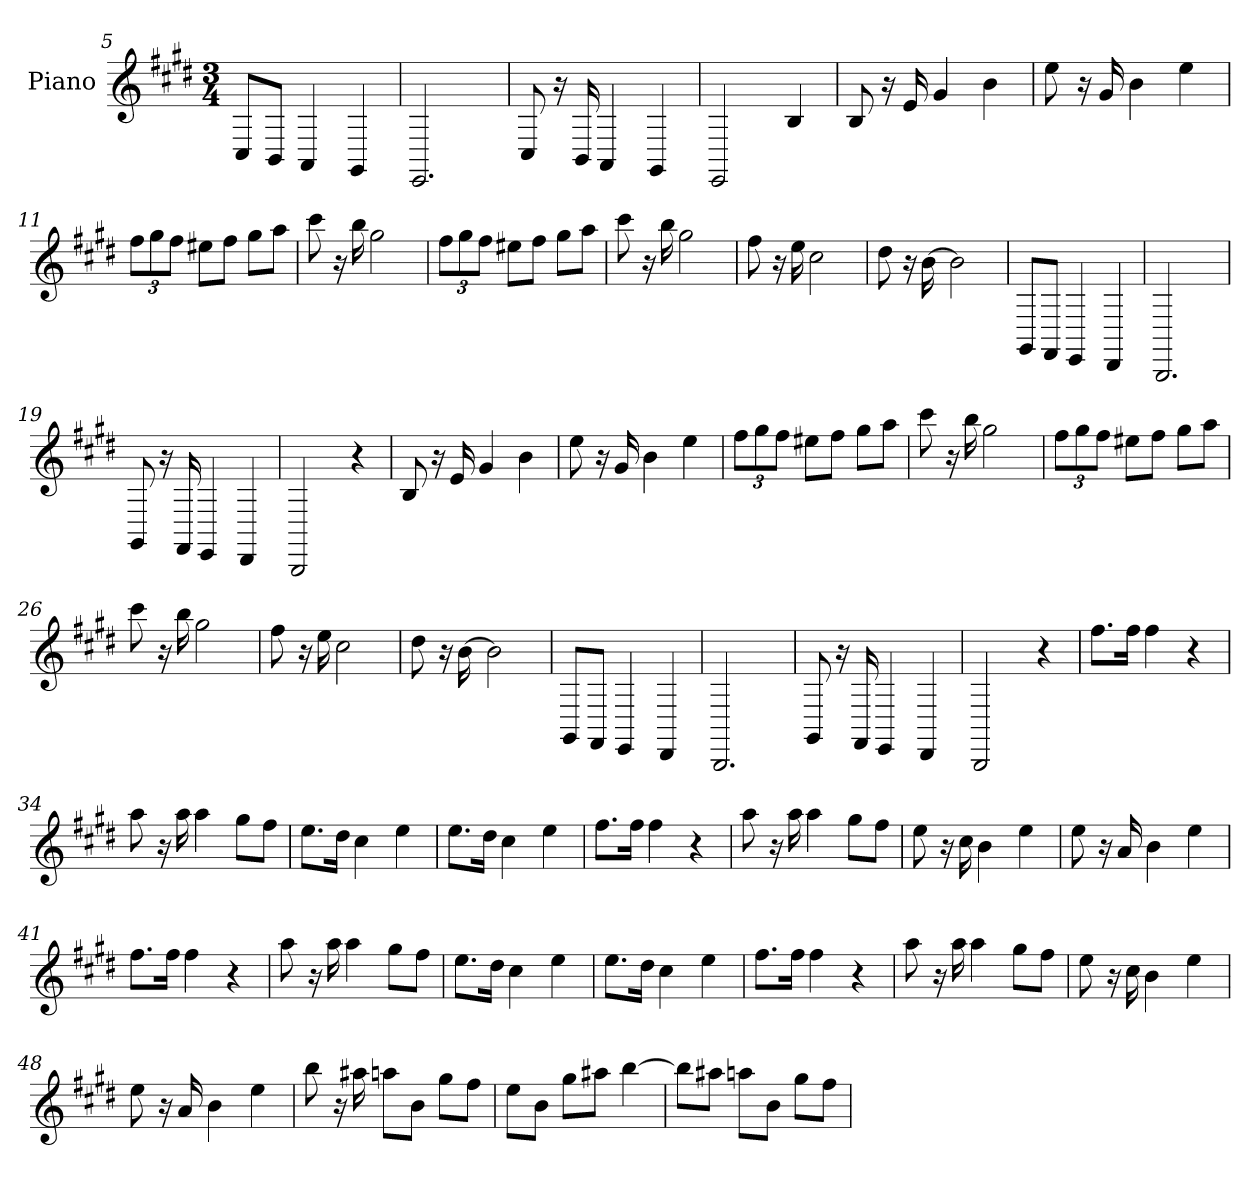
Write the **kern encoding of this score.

**kern
*part1
*staff1
*I"Piano
*I'Pno
*clefG2
*k[f#c#g#d#]
*E:
*M3/4
*MM200
=5
8C#/L
8BB/J
4AA
4GG#
=6
2.EE
=7
8C#
16r
16BB
4AA
4GG#
=8
2EE
4B
=9
8B
16r
16e
4g#
4b
=10
8ee
16r
16g#
4b
4ee
=11
12ff#\L
12gg#\
12ff#\J
8ee#X\L
8ff#\J
8gg#\L
8aa\J
=12
8ccc#
16r
16bb
2gg#
=13
12ff#\L
12gg#\
12ff#\J
8ee#X\L
8ff#\J
8gg#\L
8aa\J
=14
8ccc#
16r
16bb
2gg#
=15
8ff#
16r
16ee
2cc#
=16
8dd#
16r
[16b
2b]
=17
8GG#/L
8FF#/J
4EE
4DD#
=18
2.BBB
=19
8GG#
16r
16FF#
4EE
4DD#
=20
2BBB
4r
=21
8B
16r
16e
4g#
4b
=22
8ee
16r
16g#
4b
4ee
=23
12ff#\L
12gg#\
12ff#\J
8ee#X\L
8ff#\J
8gg#\L
8aa\J
=24
8ccc#
16r
16bb
2gg#
=25
12ff#\L
12gg#\
12ff#\J
8ee#X\L
8ff#\J
8gg#\L
8aa\J
=26
8ccc#
16r
16bb
2gg#
=27
8ff#
16r
16ee
2cc#
=28
8dd#
16r
[16b
2b]
=29
8GG#/L
8FF#/J
4EE
4DD#
=30
2.BBB
=31
8GG#
16r
16FF#
4EE
4DD#
=32
2BBB
4r
=33
8.ff#\L
16ff#\Jk
4ff#
4r
=34
8aa
16r
16aa
4aa
8gg#\L
8ff#\J
=35
8.ee\L
16dd#\Jk
4cc#
4ee
=36
8.ee\L
16dd#\Jk
4cc#
4ee
=37
8.ff#\L
16ff#\Jk
4ff#
4r
=38
8aa
16r
16aa
4aa
8gg#\L
8ff#\J
=39
8ee
16r
16cc#
4b
4ee
=40
8ee
16r
16a
4b
4ee
=41
8.ff#\L
16ff#\Jk
4ff#
4r
=42
8aa
16r
16aa
4aa
8gg#\L
8ff#\J
=43
8.ee\L
16dd#\Jk
4cc#
4ee
=44
8.ee\L
16dd#\Jk
4cc#
4ee
=45
8.ff#\L
16ff#\Jk
4ff#
4r
=46
8aa
16r
16aa
4aa
8gg#\L
8ff#\J
=47
8ee
16r
16cc#
4b
4ee
=48
8ee
16r
16a
4b
4ee
=49
8bb
16r
16aa#X
8aan\L
8b\J
8gg#\L
8ff#\J
=50
8ee\L
8b\J
8gg#\L
8aa#X\J
[4bb
=51
8bb\L]
8aa#X\J
8aan\L
8b\J
8gg#\L
8ff#\J
=
*-
